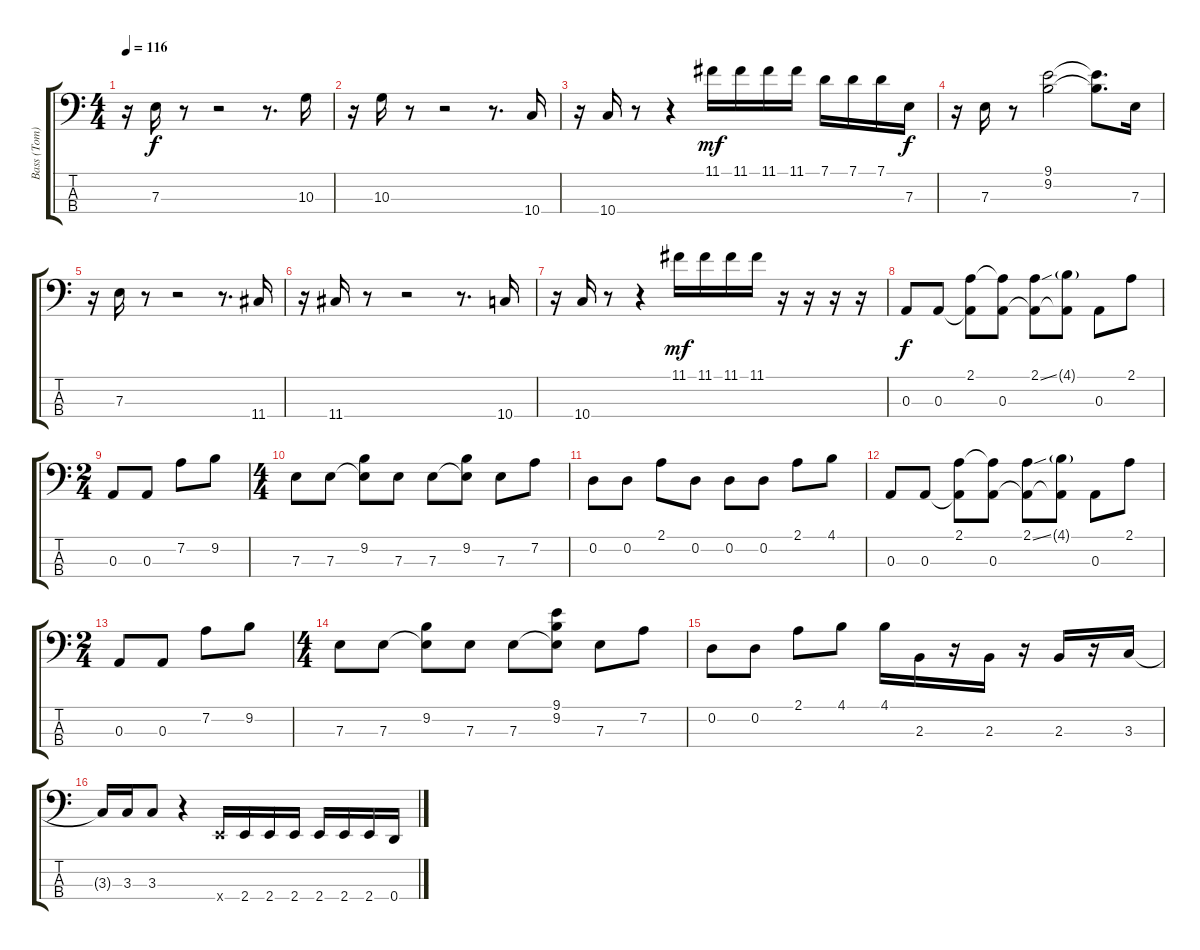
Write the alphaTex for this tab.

\track ("Bass (Tom)" "Bass (Tom)") {instrument electricbassfinger}
\staff {score tabs}
\tuning (G2 D2 A1 D1) {hide}
\ts (4 4)
\tempo 116
\clef f4
\ks c
r.16{dy f} 7.3.16 r.8 r.2 r.8{d} 10.3.16 |
r.16 10.3.16 r.8 r.2 r.8{d} 10.4.16 |
r.16 10.4.16 r.8 r.4 11.1.16{dy mf} 11.1.16 11.1.16 11.1.16 7.1.16 7.1.16 7.1.16 7.3.16{dy f} |
r.16 7.3.16 r.8 (9.1 9.2).2 (9.1{t} 9.2{t}).8{d} 7.3.16 |
r.16 7.3.16 r.8 r.2 r.8{d} 11.4.16 |
r.16 11.4.16 r.8 r.2 r.8{d} 10.4.16 |
r.16 10.4.16 r.8 r.4 11.1.16{dy mf} 11.1.16 11.1.16 11.1.16 r.16 r.16 r.16 r.16 |
0.3.8{dy f} 0.3.8 (2.1 0.3{t}).8 (2.1{t} 0.3).8 (2.1{ss} 0.3{t}).8 (4.1{g} 0.3{t}).8 0.3.8 2.1.8 |
\ts (2 4)
0.3.8 0.3.8 7.2.8 9.2.8 |
\ts (4 4)
7.3.8 7.3.8 (9.2 7.3{t}).8 7.3.8 7.3.8 (9.2 7.3{t}).8 7.3.8 7.2.8 |
0.2.8 0.2.8 2.1.8 0.2.8 0.2.8 0.2.8 2.1.8 4.1.8 |
0.3.8 0.3.8 (2.1 0.3{t}).8 (2.1{t} 0.3).8 (2.1{ss} 0.3{t}).8 (4.1{g} 0.3{t}).8 0.3.8 2.1.8 |
\ts (2 4)
0.3.8 0.3.8 7.2.8 9.2.8 |
\ts (4 4)
7.3.8 7.3.8 (9.2 7.3{t}).8 7.3.8 7.3.8 (9.1 9.2 7.3{t}).8 7.3.8 7.2.8 |
0.2.8 0.2.8 2.1.8 4.1.8 4.1.16 2.3.16 r.16 2.3.16 r.16 2.3.16 r.16 3.3.16 |
3.3{t}.16 3.3.16 3.3.8 r.4 2.4{x}.16 2.4.16 2.4.16 2.4.16 2.4.16 2.4.16 2.4.16 0.4.16
